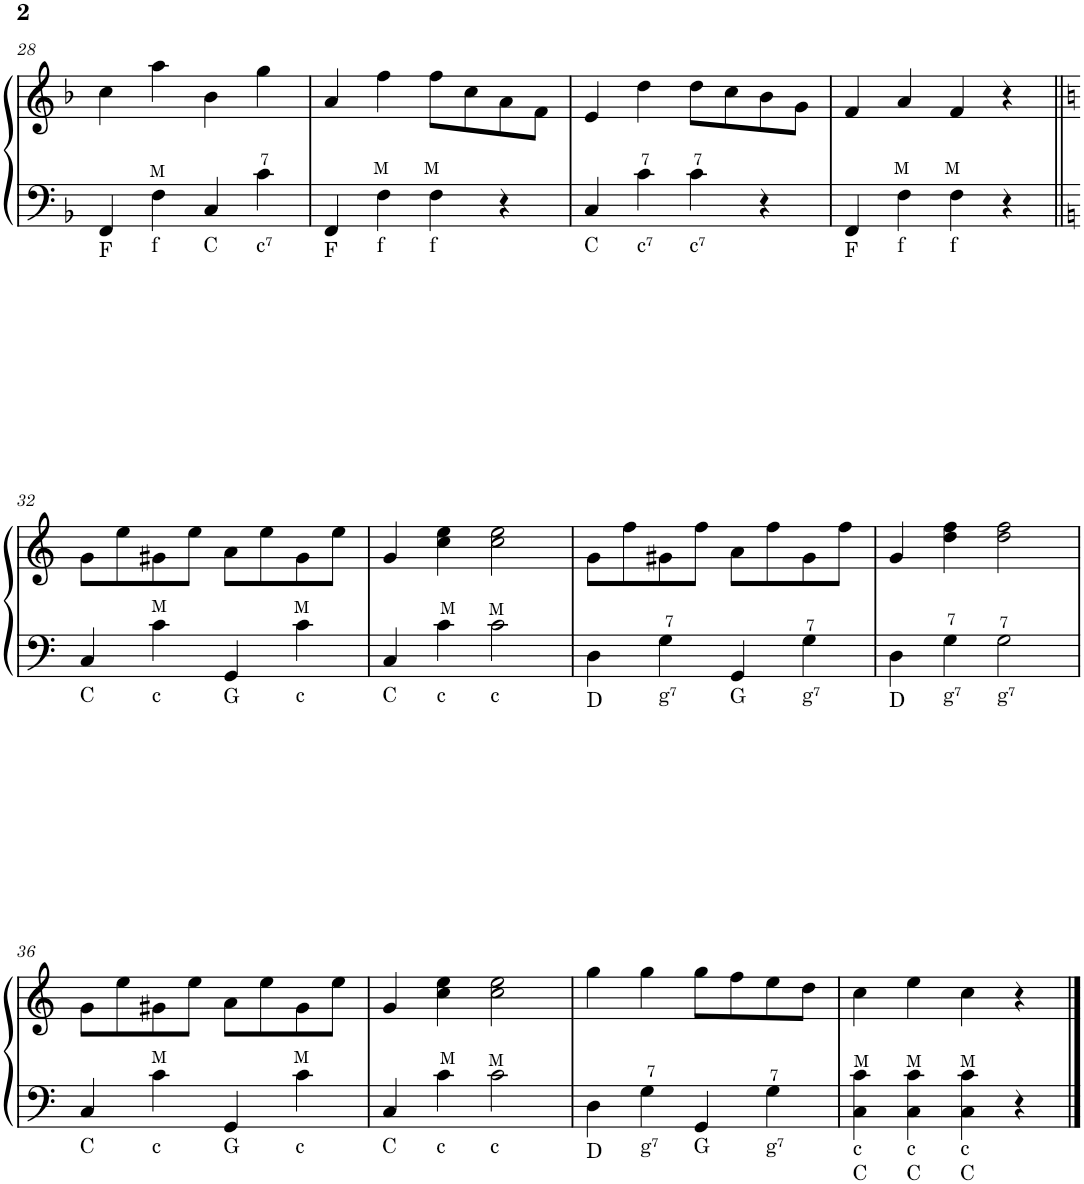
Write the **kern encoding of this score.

**kern	**kern	**kern
*part1	*part1	*part1
*staff3	*staff2	*staff1
*I"Accordion	*	*
*I'Acc.	*	*
!!LO:PB:g=z
*clefF4	*clefF4	*clefG2
*k[b-]	*k[b-]	*k[b-]
*M2/2	*M2/2	*M2/2
*met(c|)	*met(c|)	*met(c|)
=28	=28	=28
!	!LO:TX:b:t=F	!
!LO:TX:b:t=F	!	!
4FF	4FF/	4cc\
!	!LO:TX:b:t=f	!
!LO:TX:b:t=f	!	!
4F 4A 4c	4F\	4aa\
!	!LO:TX:b:t=C	!
!LO:TX:b:t=C	!	!
4C	4C/	4b-\
!	!LO:TX:b:t=c⁷	!
!LO:TX:b:t=c⁷	!	!
4E 4B- 4c	4c\	4gg\
=29	=29	=29
!	!LO:TX:b:t=F	!
!LO:TX:b:t=F	!	!
4FF	4FF/	4a/
!	!LO:TX:b:t=f	!
!LO:TX:b:t=f	!	!
4F 4A 4c	4F\	4ff\
!	!LO:TX:b:t=f	!
!LO:TX:b:t=f	!	!
4F 4A 4c	4F\	8ff\L
.	.	8cc\
4r	4r	8a\
.	.	8f\J
=30	=30	=30
!	!LO:TX:b:t=C	!
!LO:TX:b:t=C	!	!
4C	4C/	4e/
!	!LO:TX:b:t=c⁷	!
!LO:TX:b:t=c⁷	!	!
4E 4B- 4c	4c\	4dd\
!	!LO:TX:b:t=c⁷	!
!LO:TX:b:t=c⁷	!	!
4E 4B- 4c	4c\	8dd\L
.	.	8cc\
4r	4r	8b-\
.	.	8g\J
=31	=31	=31
!	!LO:TX:b:t=F	!
!LO:TX:b:t=F	!	!
4FF	4FF/	4f/
!	!LO:TX:b:t=f	!
!LO:TX:b:t=f	!	!
4F 4A 4c	4F\	4a/
!	!LO:TX:b:t=f	!
!LO:TX:b:t=f	!	!
4F 4A 4c	4F\	4f/
4r	4r	4r
!!LO:LB:g=z
=32||	=32||	=32||
*k[]	*k[]	*k[]
!	!LO:TX:b:t=C	!
!LO:TX:b:t=C	!	!
4C	4C/	8g\L
.	.	8ee\
!	!LO:TX:b:t=c	!
!LO:TX:b:t=c	!	!
4E 4G 4c	4c\	8g#X\
.	.	8ee\J
!	!LO:TX:b:t=G	!
!LO:TX:b:t=G	!	!
4GG	4GG/	8a\L
.	.	8ee\
!	!LO:TX:b:t=c	!
!LO:TX:b:t=c	!	!
4E 4G 4c	4c\	8g#\
.	.	8ee\J
=33	=33	=33
!	!LO:TX:b:t=C	!
!LO:TX:b:t=C	!	!
4C	4C/	4g/
!	!LO:TX:b:t=c	!
!LO:TX:b:t=c	!	!
4E 4G 4c	4c\	4cc\ 4ee\
!	!LO:TX:b:t=c	!
!LO:TX:b:t=c	!	!
2E 2G 2c	2c\	2cc\ 2ee\
=34	=34	=34
!	!LO:TX:b:t=D	!
!LO:TX:b:t=D	!	!
4D	4D\	8g\L
.	.	8ff\
!	!LO:TX:b:t=g⁷	!
!LO:TX:b:t=g⁷	!	!
4F 4G 4B	4G\	8g#X\
.	.	8ff\J
!	!LO:TX:b:t=G	!
!LO:TX:b:t=G	!	!
4GG	4GG/	8a\L
.	.	8ff\
!	!LO:TX:b:t=g⁷	!
!LO:TX:b:t=g⁷	!	!
4F 4G 4B	4G\	8g#\
.	.	8ff\J
=35	=35	=35
!	!LO:TX:b:t=D	!
!LO:TX:b:t=D	!	!
4D	4D\	4g/
!	!LO:TX:b:t=g⁷	!
!LO:TX:b:t=g⁷	!	!
4F 4G 4B	4G\	4dd\ 4ff\
!	!LO:TX:b:t=g⁷	!
!LO:TX:b:t=g⁷	!	!
2F 2G 2B	2G\	2dd\ 2ff\
!!LO:LB:g=z
=36	=36	=36
!	!LO:TX:b:t=C	!
!LO:TX:b:t=C	!	!
4C	4C/	8g\L
.	.	8ee\
!	!LO:TX:b:t=c	!
!LO:TX:b:t=c	!	!
4E 4G 4c	4c\	8g#X\
.	.	8ee\J
!	!LO:TX:b:t=G	!
!LO:TX:b:t=G	!	!
4GG	4GG/	8a\L
.	.	8ee\
!	!LO:TX:b:t=c	!
!LO:TX:b:t=c	!	!
4E 4G 4c	4c\	8g#\
.	.	8ee\J
=37	=37	=37
!	!LO:TX:b:t=C	!
!LO:TX:b:t=C	!	!
4C	4C/	4g/
!	!LO:TX:b:t=c	!
!LO:TX:b:t=c	!	!
4E 4G 4c	4c\	4cc\ 4ee\
!	!LO:TX:b:t=c	!
!LO:TX:b:t=c	!	!
2E 2G 2c	2c\	2cc\ 2ee\
=38	=38	=38
!	!LO:TX:b:t=D	!
!LO:TX:b:t=D	!	!
4D	4D\	4gg\
!	!LO:TX:b:t=g⁷	!
!LO:TX:b:t=g⁷	!	!
4F 4G 4B	4G\	4gg\
!	!LO:TX:b:t=G	!
!LO:TX:b:t=G	!	!
4GG	4GG/	8gg\L
.	.	8ff\
!	!LO:TX:b:t=g⁷	!
!LO:TX:b:t=g⁷	!	!
4F 4G 4B	4G\	8ee\
.	.	8dd\J
=39	=39	=39
!	!LO:TX:b:t=c	!
!	!LO:TX:b:t=C	!
!LO:TX:b:t=c	!	!
!LO:TX:b:t=C	!	!
4C 4E 4G 4c	4C\ 4c\	4cc\
!	!LO:TX:b:t=c	!
!	!LO:TX:b:t=C	!
!LO:TX:b:t=c	!	!
!LO:TX:b:t=C	!	!
4C 4E 4G 4c	4C\ 4c\	4ee\
!	!LO:TX:b:t=c	!
!	!LO:TX:b:t=C	!
!LO:TX:b:t=c	!	!
!LO:TX:b:t=C	!	!
4C 4E 4G 4c	4C\ 4c\	4cc\
4r	4r	4r
==	==	==
*-	*-	*-
